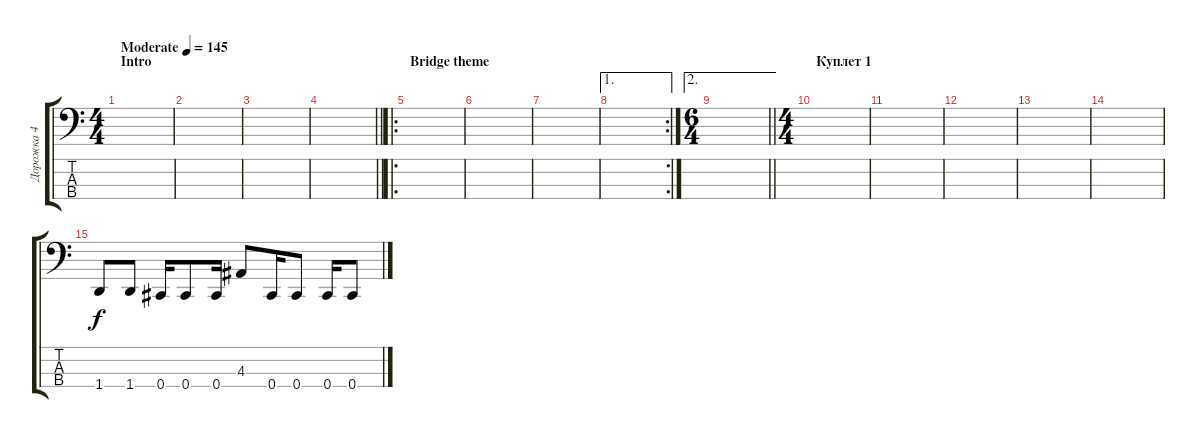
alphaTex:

\track ("Дорожка 4" "Дорожка 4") {instrument electricbassfinger}
\staff {score tabs}
\tuning (E2 B1 Gb1 Db1) {hide}
\ts (4 4)
\section ("" "Intro")
\tempo (145 "Moderate")
\clef f4
\ks c
|
|
|
\barLineRight lightlight
|
\ro
\section ("" "Bridge theme")
|
|
|
\ae 1
\rc 2
|
\ae 2
\ts (6 4)
\barLineRight lightlight
|
\ts (4 4)
\section ("" "Куплет 1")
|
|
|
|
|
1.4.8 1.4.8 0.4.16{dy f} 0.4.8 0.4.16 4.3.8 0.4.16 0.4.8 0.4.16 0.4.8
